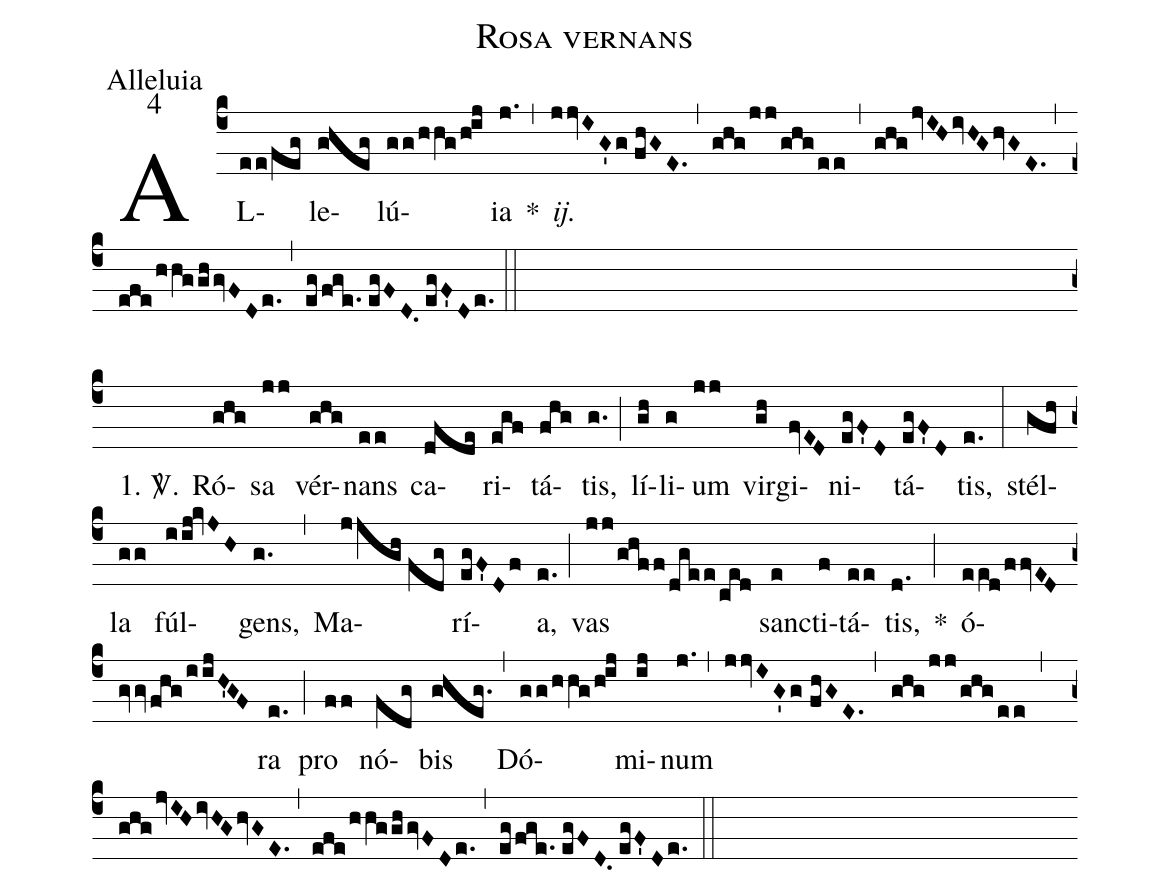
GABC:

name:Rosa vernans;
office-part:Alleluia;
mode:4;
%%
(c4)AL(ee/feg)le(gheg)lú(gg/hhg/h!ij)ia(j.) *(,) <i>ij.</i>(jjvIG'g//fhGE.) (,) (ghg/jj/ghg/ee) (,) (ghg/jvIHivHGhvGE.) (,) (efe/hhg/gh/gvFDe.) (,) (eg/fge.//egFD.//egF'De.) (::) (Z)
1.() <sp>V/</sp>.() Ró(ghg)sa(jj) vér(ghg)nans(ee) ca(dfde)ri(egf)tá(fhg)tis,(g.) (;) lí(gh)li(g)um(jj) vir(gh)gi(fvED)ni(egF'D)tá(egF'D)tis,(e.) (:) stél(gfh)la(gg) fúl(i/ij!kvJH)gens,(g.) (,) Ma(j/jgh//fdg)rí(egF'Df)a,(e.) (;) vas(jj/ghf/f/dge/e/ced) sanc(e)ti(f)tá(ee)tis,(d.) *(;) ó(eed/ffvED//gvv/fhg/iijH'GF)ra(e.) (;) pro(ff) nó(fdg)bis(gheg.) (,) Dó(gg/hhg/h!ij)mi(ij)num(j.) (,) (jjvIG'g//fhGE.) (,) (ghg/jj/ghg/ee) (,) (ghg/jvIHivHGhvGE.) (,) (efe/hhg/gh/gvFDe.) (,) (eg/fge.//egFD.//egF'De.) (::)
